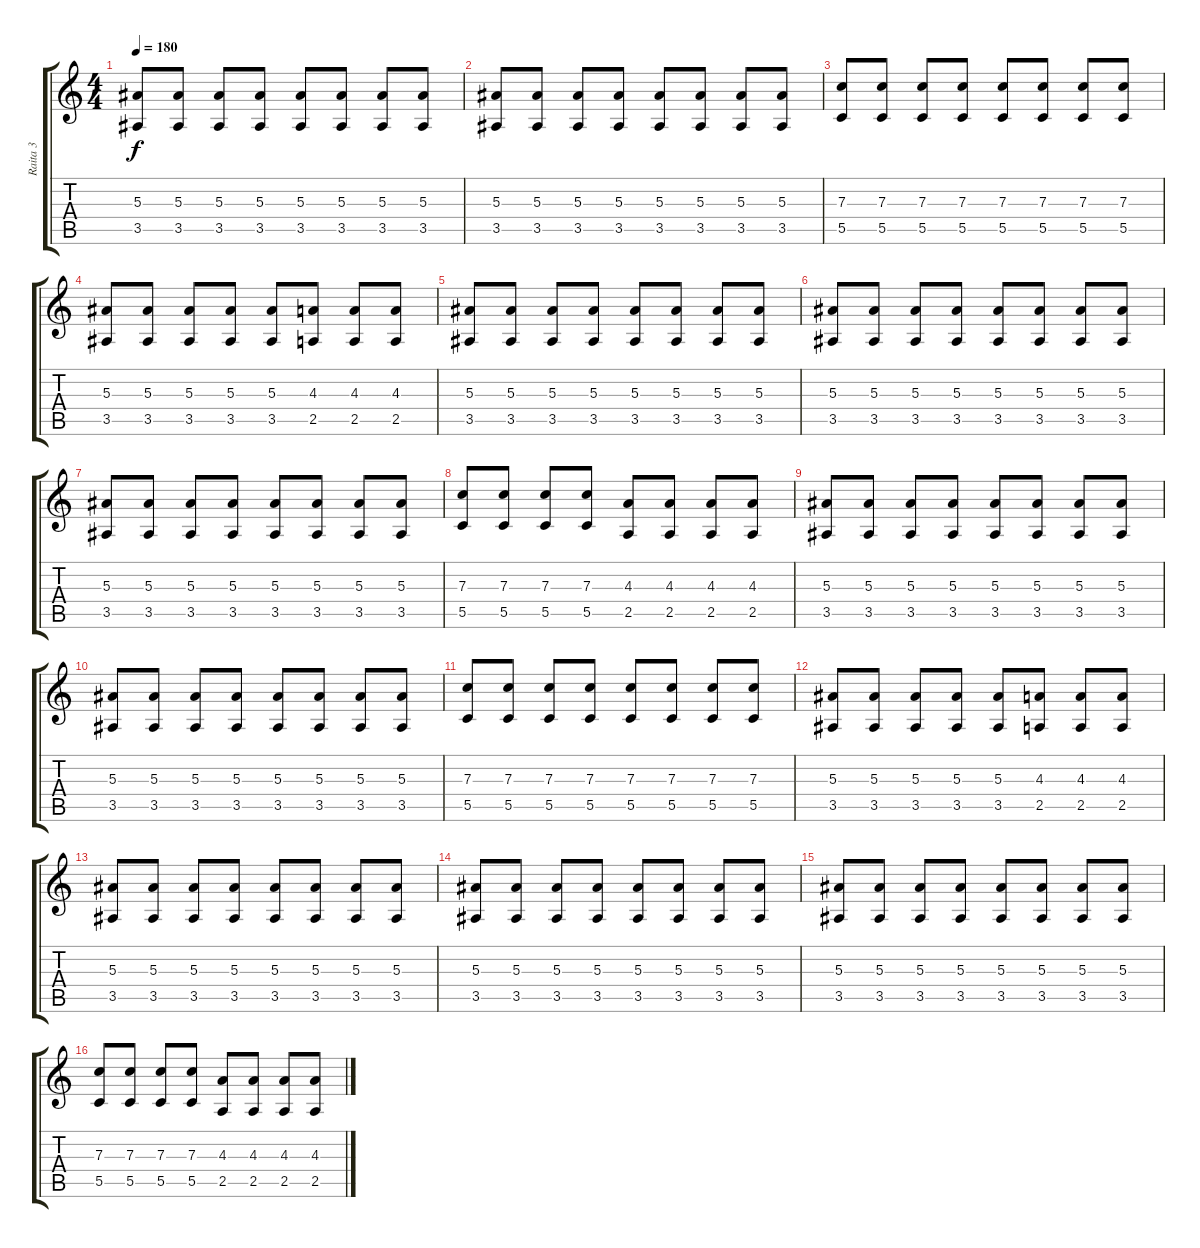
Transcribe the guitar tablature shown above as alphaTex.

\track ("Raita 3" "Raita 3") {instrument distortionguitar}
\staff {score tabs}
\tuning (D4 A3 F3 C3 G2 C2) {hide}
\ts (4 4)
\tempo 180
\clef g2
\ks c
(5.3 3.5).8{dy f} (5.3 3.5).8 (5.3 3.5).8 (5.3 3.5).8 (5.3 3.5).8 (5.3 3.5).8 (5.3 3.5).8 (5.3 3.5).8 |
(5.3 3.5).8 (5.3 3.5).8 (5.3 3.5).8 (5.3 3.5).8 (5.3 3.5).8 (5.3 3.5).8 (5.3 3.5).8 (5.3 3.5).8 |
(7.3 5.5).8 (7.3 5.5).8 (7.3 5.5).8 (7.3 5.5).8 (7.3 5.5).8 (7.3 5.5).8 (7.3 5.5).8 (7.3 5.5).8 |
(5.3 3.5).8 (5.3 3.5).8 (5.3 3.5).8 (5.3 3.5).8 (5.3 3.5).8 (4.3 2.5).8 (4.3 2.5).8 (4.3 2.5).8 |
(5.3 3.5).8{volume 11} (5.3 3.5).8 (5.3 3.5).8 (5.3 3.5).8 (5.3 3.5).8 (5.3 3.5).8 (5.3 3.5).8 (5.3 3.5).8 |
(5.3 3.5).8 (5.3 3.5).8 (5.3 3.5).8 (5.3 3.5).8 (5.3 3.5).8 (5.3 3.5).8 (5.3 3.5).8 (5.3 3.5).8 |
(5.3 3.5).8 (5.3 3.5).8 (5.3 3.5).8 (5.3 3.5).8 (5.3 3.5).8 (5.3 3.5).8 (5.3 3.5).8 (5.3 3.5).8 |
(7.3 5.5).8 (7.3 5.5).8 (7.3 5.5).8 (7.3 5.5).8 (4.3 2.5).8 (4.3 2.5).8 (4.3 2.5).8 (4.3 2.5).8 |
(5.3 3.5).8 (5.3 3.5).8 (5.3 3.5).8 (5.3 3.5).8 (5.3 3.5).8 (5.3 3.5).8 (5.3 3.5).8 (5.3 3.5).8 |
(5.3 3.5).8 (5.3 3.5).8 (5.3 3.5).8 (5.3 3.5).8 (5.3 3.5).8 (5.3 3.5).8 (5.3 3.5).8 (5.3 3.5).8 |
(7.3 5.5).8 (7.3 5.5).8 (7.3 5.5).8 (7.3 5.5).8 (7.3 5.5).8 (7.3 5.5).8 (7.3 5.5).8 (7.3 5.5).8 |
(5.3 3.5).8 (5.3 3.5).8 (5.3 3.5).8 (5.3 3.5).8 (5.3 3.5).8 (4.3 2.5).8 (4.3 2.5).8 (4.3 2.5).8 |
(5.3 3.5).8{volume 11} (5.3 3.5).8 (5.3 3.5).8 (5.3 3.5).8 (5.3 3.5).8 (5.3 3.5).8 (5.3 3.5).8 (5.3 3.5).8 |
(5.3 3.5).8 (5.3 3.5).8 (5.3 3.5).8 (5.3 3.5).8 (5.3 3.5).8 (5.3 3.5).8 (5.3 3.5).8 (5.3 3.5).8 |
(5.3 3.5).8 (5.3 3.5).8 (5.3 3.5).8 (5.3 3.5).8 (5.3 3.5).8 (5.3 3.5).8 (5.3 3.5).8 (5.3 3.5).8 |
(7.3 5.5).8 (7.3 5.5).8 (7.3 5.5).8 (7.3 5.5).8 (4.3 2.5).8 (4.3 2.5).8 (4.3 2.5).8 (4.3 2.5).8
